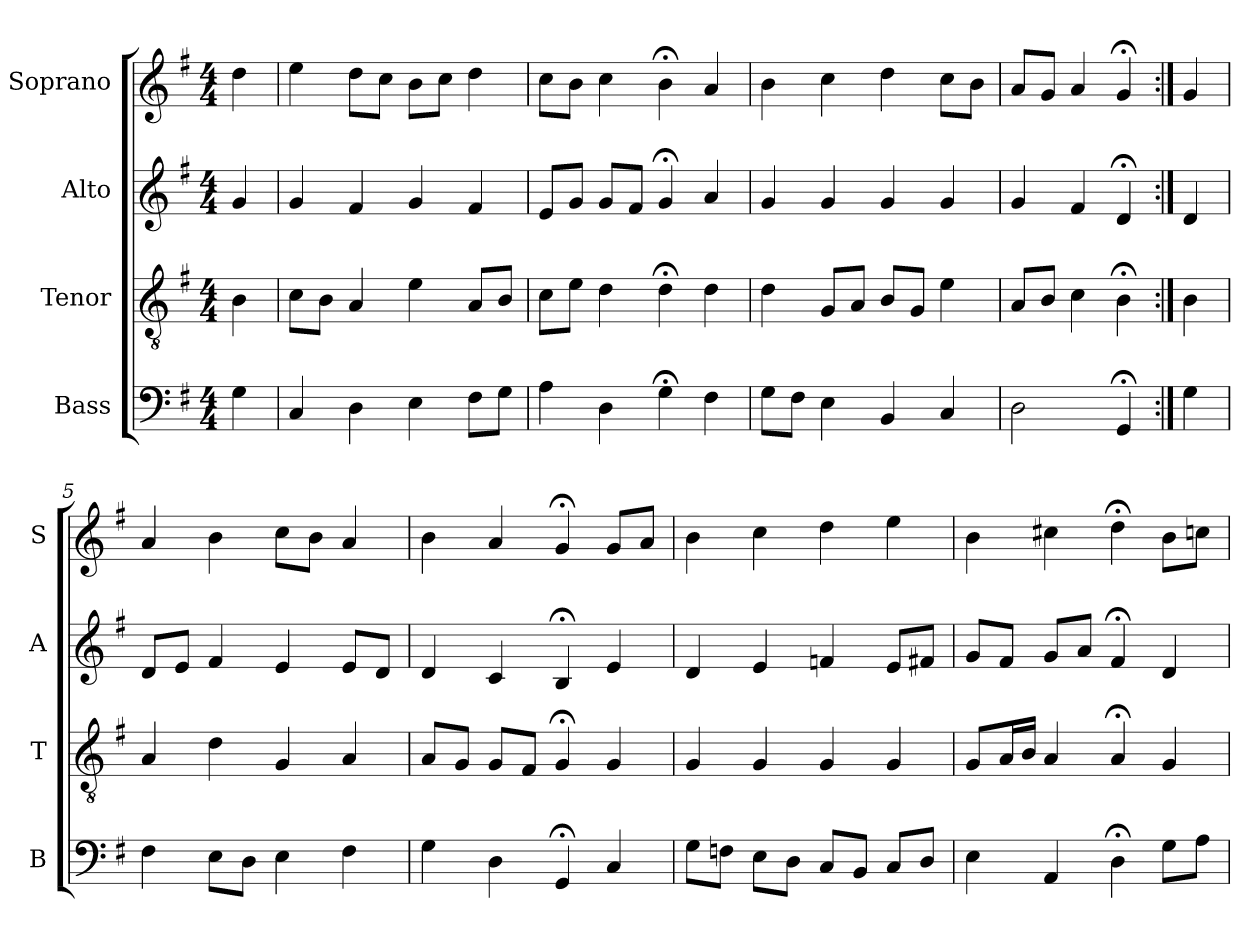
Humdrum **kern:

**kern	**kern	**kern	**kern
*part4	*part3	*part2	*part1
*staff4	*staff3	*staff2	*staff1
*I"Bass	*I"Tenor	*I"Alto	*I"Soprano
*I'B	*I'T	*I'A	*I'S
*clefF4	*clefGv2	*clefG2	*clefG2
*k[f#]	*k[f#]	*k[f#]	*k[f#]
*G:	*G:	*G:	*G:
*M4/4	*M4/4	*M4/4	*M4/4
*MM100	*MM100	*MM100	*MM100
=	=	=	=
4G	4B	4g	4dd
=1	=1	=1	=1
4C	8cL	4g	4ee
.	8BJ	.	.
4D	4A	4f#	8ddL
.	.	.	8ccJ
4E	4e	4g	8bL
.	.	.	8ccJ
8F#L	8AL	4f#	4dd
8GJ	8BJ	.	.
=2	=2	=2	=2
4A	8cL	8eL	8ccL
.	8eJ	8gJ	8bJ
4D	4d	8gL	4cc
.	.	8f#J	.
4G;<	4d;<	4g;<	4b;<
4F#	4d	4a	4a
=3	=3	=3	=3
8GL	4d	4g	4b
8F#J	.	.	.
4E	8GL	4g	4cc
.	8AJ	.	.
4BB	8BL	4g	4dd
.	8GJ	.	.
4C	4e	4g	8ccL
.	.	.	8bJ
=4	=4	=4	=4
2D	8AL	4g	8aL
.	8BJ	.	8gJ
.	4c	4f#	4a
4GG;<	4B;<	4d;<	4g;<
=:|!	=:|!	=:|!	=:|!
4G	4B	4d	4g
=5	=5	=5	=5
4F#	4A	8dL	4a
.	.	8eJ	.
8EL	4d	4f#	4b
8DJ	.	.	.
4E	4G	4e	8ccL
.	.	.	8bJ
4F#	4A	8eL	4a
.	.	8dJ	.
=6	=6	=6	=6
4G	8AL	4d	4b
.	8GJ	.	.
4D	8GL	4c	4a
.	8F#J	.	.
4GG;<	4G;<	4B;<	4g;<
4C	4G	4e	8gL
.	.	.	8aJ
=7	=7	=7	=7
8GL	4G	4d	4b
8FnJ	.	.	.
8EL	4G	4e	4cc
8DJ	.	.	.
8CL	4G	4fn	4dd
8BBJ	.	.	.
8CL	4G	8eL	4ee
8DJ	.	8f#XJ	.
=8	=8	=8	=8
4E	8GL	8gL	4b
.	16AL	8f#J	.
.	16BJJ	.	.
4AA	4A	8gL	4cc#X
.	.	8aJ	.
4D;<	4A;<	4f#;<	4dd;<
8GL	4G	4d	8bL
8AJ	.	.	8ccnJ
=	=	=	=
*-	*-	*-	*-
